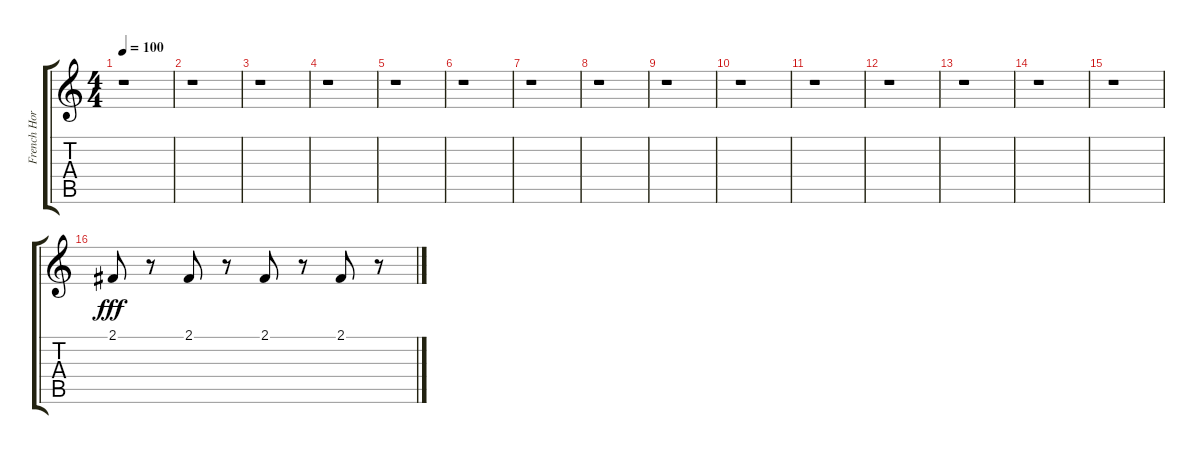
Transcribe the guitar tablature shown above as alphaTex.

\track ("French Horn" "French Hor") {instrument frenchhorn}
\staff {score tabs}
\tuning (E4 B3 G3 D3 A2 E2) {hide}
\ts (4 4)
\tempo 100
\clef g2
\ks c
r.1{dy fff} |
r.1 |
r.1 |
r.1 |
r.1 |
r.1 |
r.1 |
r.1 |
r.1 |
r.1 |
r.1 |
r.1 |
r.1 |
r.1 |
r.1 |
2.1.8 r.8 2.1.8 r.8 2.1.8 r.8 2.1.8 r.8
